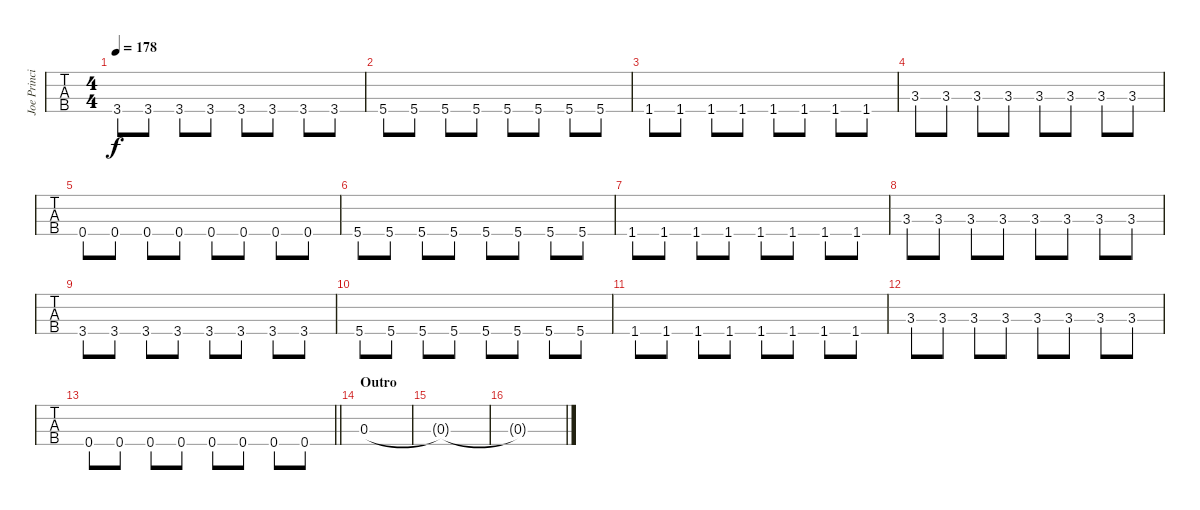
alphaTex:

\track ("Joe Principe - Bass" "Joe Princi") {instrument electricbassfinger}
\staff {tabs}
\tuning (Gb2 Db2 Ab1 Eb1) {hide}
\ts (4 4)
\tempo 178
\clef f4
\ks c
3.4.8{dy f} 3.4.8 3.4.8 3.4.8 3.4.8 3.4.8 3.4.8 3.4.8 |
5.4.8 5.4.8 5.4.8 5.4.8 5.4.8 5.4.8 5.4.8 5.4.8 |
1.4.8 1.4.8 1.4.8 1.4.8 1.4.8 1.4.8 1.4.8 1.4.8 |
3.3.8 3.3.8 3.3.8 3.3.8 3.3.8 3.3.8 3.3.8 3.3.8 |
0.4.8 0.4.8 0.4.8 0.4.8 0.4.8 0.4.8 0.4.8 0.4.8 |
5.4.8 5.4.8 5.4.8 5.4.8 5.4.8 5.4.8 5.4.8 5.4.8 |
1.4.8 1.4.8 1.4.8 1.4.8 1.4.8 1.4.8 1.4.8 1.4.8 |
3.3.8 3.3.8 3.3.8 3.3.8 3.3.8 3.3.8 3.3.8 3.3.8 |
3.4.8 3.4.8 3.4.8 3.4.8 3.4.8 3.4.8 3.4.8 3.4.8 |
5.4.8 5.4.8 5.4.8 5.4.8 5.4.8 5.4.8 5.4.8 5.4.8 |
1.4.8 1.4.8 1.4.8 1.4.8 1.4.8 1.4.8 1.4.8 1.4.8 |
3.3.8 3.3.8 3.3.8 3.3.8 3.3.8 3.3.8 3.3.8 3.3.8 |
\barLineRight lightlight
0.4.8 0.4.8 0.4.8 0.4.8 0.4.8 0.4.8 0.4.8 0.4.8 |
\section ("" "Outro")
0.3.1{volume 0} |
0.3{t}.1 |
0.3{t}.1
